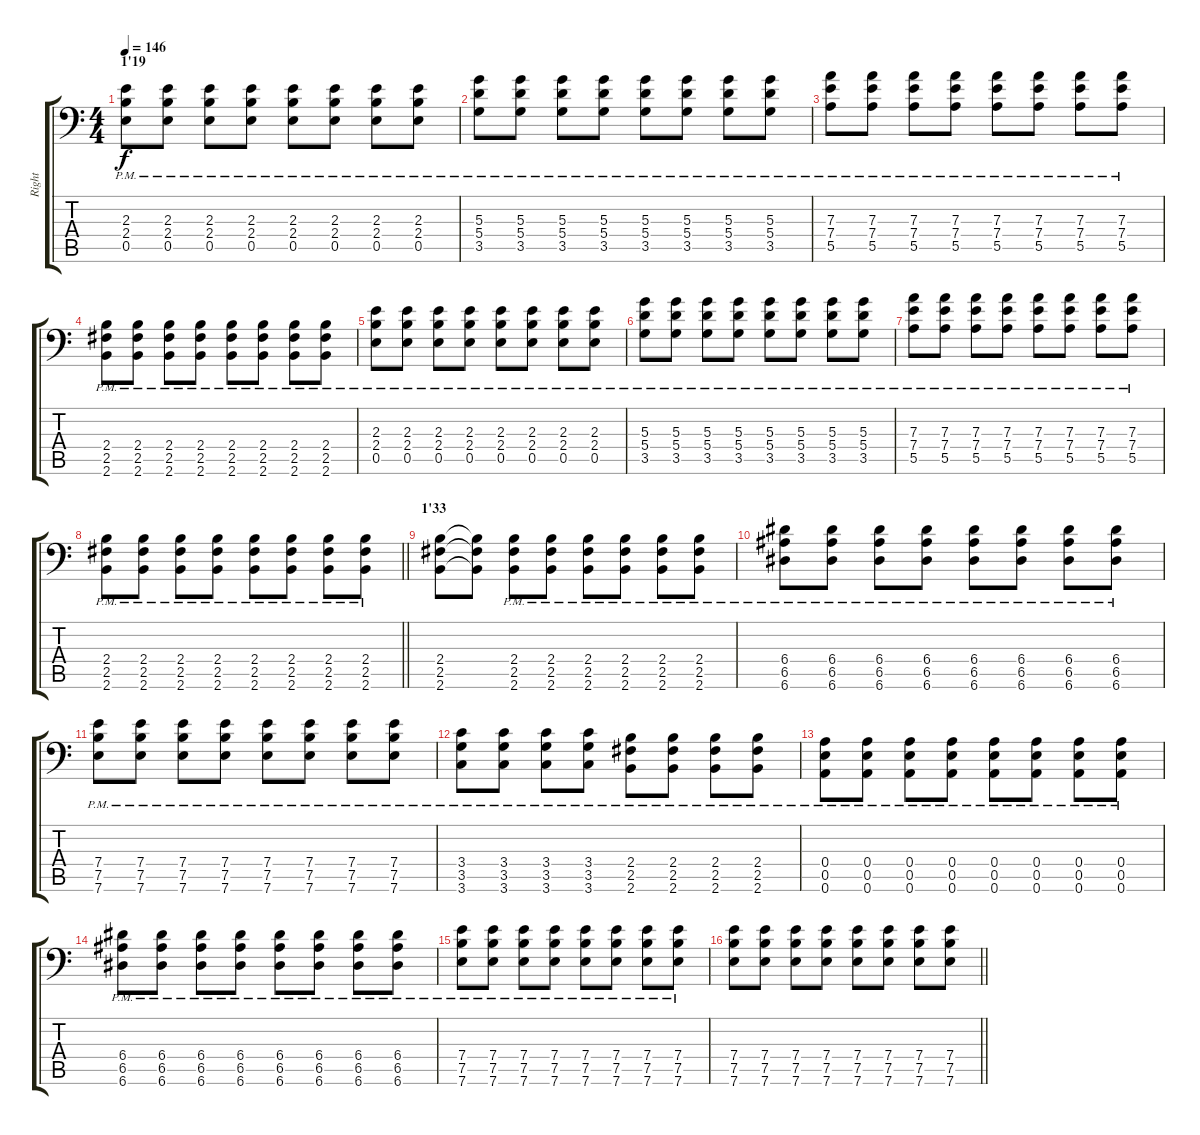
\track ("Right" "Right") {instrument distortionguitar}
\staff {score tabs}
\tuning (B3 Gb3 D3 A2 E2 A1) {hide}
\ts (4 4)
\section ("" "1'19")
\tempo 146
\clef f4
\ks c
(2.3{pm} 2.4{pm} 0.5{pm}).8{dy f} (2.3{pm} 2.4{pm} 0.5{pm}).8 (2.3{pm} 2.4{pm} 0.5{pm}).8 (2.3{pm} 2.4{pm} 0.5{pm}).8 (2.3{pm} 2.4{pm} 0.5{pm}).8 (2.3{pm} 2.4{pm} 0.5{pm}).8 (2.3{pm} 2.4{pm} 0.5{pm}).8 (2.3{pm} 2.4{pm} 0.5{pm}).8 |
(5.3{pm} 5.4{pm} 3.5{pm}).8 (5.3{pm} 5.4{pm} 3.5{pm}).8 (5.3{pm} 5.4{pm} 3.5{pm}).8 (5.3{pm} 5.4{pm} 3.5{pm}).8 (5.3{pm} 5.4{pm} 3.5{pm}).8 (5.3{pm} 5.4{pm} 3.5{pm}).8 (5.3{pm} 5.4{pm} 3.5{pm}).8 (5.3{pm} 5.4{pm} 3.5{pm}).8 |
(7.3{pm} 7.4{pm} 5.5{pm}).8 (7.3{pm} 7.4{pm} 5.5{pm}).8 (7.3{pm} 7.4{pm} 5.5{pm}).8 (7.3{pm} 7.4{pm} 5.5{pm}).8 (7.3{pm} 7.4{pm} 5.5{pm}).8 (7.3{pm} 7.4{pm} 5.5{pm}).8 (7.3{pm} 7.4{pm} 5.5{pm}).8 (7.3{pm} 7.4{pm} 5.5{pm}).8 |
(2.4{pm} 2.5{pm} 2.6{pm}).8 (2.4{pm} 2.5{pm} 2.6{pm}).8 (2.4{pm} 2.5{pm} 2.6{pm}).8 (2.4{pm} 2.5{pm} 2.6{pm}).8 (2.4{pm} 2.5{pm} 2.6{pm}).8 (2.4{pm} 2.5{pm} 2.6{pm}).8 (2.4{pm} 2.5{pm} 2.6{pm}).8 (2.4{pm} 2.5{pm} 2.6{pm}).8 |
(2.3{pm} 2.4{pm} 0.5{pm}).8 (2.3{pm} 2.4{pm} 0.5{pm}).8 (2.3{pm} 2.4{pm} 0.5{pm}).8 (2.3{pm} 2.4{pm} 0.5{pm}).8 (2.3{pm} 2.4{pm} 0.5{pm}).8 (2.3{pm} 2.4{pm} 0.5{pm}).8 (2.3{pm} 2.4{pm} 0.5{pm}).8 (2.3{pm} 2.4{pm} 0.5{pm}).8 |
(5.3{pm} 5.4{pm} 3.5{pm}).8 (5.3{pm} 5.4{pm} 3.5{pm}).8 (5.3{pm} 5.4{pm} 3.5{pm}).8 (5.3{pm} 5.4{pm} 3.5{pm}).8 (5.3{pm} 5.4{pm} 3.5{pm}).8 (5.3{pm} 5.4{pm} 3.5{pm}).8 (5.3{pm} 5.4{pm} 3.5{pm}).8 (5.3{pm} 5.4{pm} 3.5{pm}).8 |
(7.3{pm} 7.4{pm} 5.5{pm}).8 (7.3{pm} 7.4{pm} 5.5{pm}).8 (7.3{pm} 7.4{pm} 5.5{pm}).8 (7.3{pm} 7.4{pm} 5.5{pm}).8 (7.3{pm} 7.4{pm} 5.5{pm}).8 (7.3{pm} 7.4{pm} 5.5{pm}).8 (7.3{pm} 7.4{pm} 5.5{pm}).8 (7.3{pm} 7.4{pm} 5.5{pm}).8 |
\barLineRight lightlight
(2.4{pm} 2.5{pm} 2.6{pm}).8 (2.4{pm} 2.5{pm} 2.6{pm}).8 (2.4{pm} 2.5{pm} 2.6{pm}).8 (2.4{pm} 2.5{pm} 2.6{pm}).8 (2.4{pm} 2.5{pm} 2.6{pm}).8 (2.4{pm} 2.5{pm} 2.6{pm}).8 (2.4{pm} 2.5{pm} 2.6{pm}).8 (2.4{pm} 2.5{pm} 2.6{pm}).8 |
\section ("" "1'33")
(2.4 2.5 2.6).8 (2.4{t} 2.5{t} 2.6{t}).8 (2.4{pm} 2.5{pm} 2.6{pm}).8 (2.4{pm} 2.5{pm} 2.6{pm}).8 (2.4{pm} 2.5{pm} 2.6{pm}).8 (2.4{pm} 2.5{pm} 2.6{pm}).8 (2.4{pm} 2.5{pm} 2.6{pm}).8 (2.4{pm} 2.5{pm} 2.6{pm}).8 |
(6.4{pm} 6.5{pm} 6.6{pm}).8 (6.4{pm} 6.5{pm} 6.6{pm}).8 (6.4{pm} 6.5{pm} 6.6{pm}).8 (6.4{pm} 6.5{pm} 6.6{pm}).8 (6.4{pm} 6.5{pm} 6.6{pm}).8 (6.4{pm} 6.5{pm} 6.6{pm}).8 (6.4{pm} 6.5{pm} 6.6{pm}).8 (6.4{pm} 6.5{pm} 6.6{pm}).8 |
(7.4{pm} 7.5{pm} 7.6{pm}).8 (7.4{pm} 7.5{pm} 7.6{pm}).8 (7.4{pm} 7.5{pm} 7.6{pm}).8 (7.4{pm} 7.5{pm} 7.6{pm}).8 (7.4{pm} 7.5{pm} 7.6{pm}).8 (7.4{pm} 7.5{pm} 7.6{pm}).8 (7.4{pm} 7.5{pm} 7.6{pm}).8 (7.4{pm} 7.5{pm} 7.6{pm}).8 |
(3.4{pm} 3.5{pm} 3.6{pm}).8 (3.4{pm} 3.5{pm} 3.6{pm}).8 (3.4{pm} 3.5{pm} 3.6{pm}).8 (3.4{pm} 3.5{pm} 3.6{pm}).8 (2.4{pm} 2.5{pm} 2.6{pm}).8 (2.4{pm} 2.5{pm} 2.6{pm}).8 (2.4{pm} 2.5{pm} 2.6{pm}).8 (2.4{pm} 2.5{pm} 2.6{pm}).8 |
(0.4{pm} 0.5{pm} 0.6).8 (0.4{pm} 0.5{pm} 0.6).8 (0.4{pm} 0.5{pm} 0.6).8 (0.4{pm} 0.5{pm} 0.6).8 (0.4{pm} 0.5{pm} 0.6).8 (0.4{pm} 0.5{pm} 0.6).8 (0.4{pm} 0.5{pm} 0.6).8 (0.4{pm} 0.5{pm} 0.6).8 |
(6.4{pm} 6.5{pm} 6.6{pm}).8 (6.4{pm} 6.5{pm} 6.6{pm}).8 (6.4{pm} 6.5{pm} 6.6{pm}).8 (6.4{pm} 6.5{pm} 6.6{pm}).8 (6.4{pm} 6.5{pm} 6.6{pm}).8 (6.4{pm} 6.5{pm} 6.6{pm}).8 (6.4{pm} 6.5{pm} 6.6{pm}).8 (6.4{pm} 6.5{pm} 6.6{pm}).8 |
(7.4{pm} 7.5{pm} 7.6{pm}).8 (7.4{pm} 7.5{pm} 7.6{pm}).8 (7.4{pm} 7.5{pm} 7.6{pm}).8 (7.4{pm} 7.5{pm} 7.6{pm}).8 (7.4{pm} 7.5{pm} 7.6{pm}).8 (7.4{pm} 7.5{pm} 7.6{pm}).8 (7.4{pm} 7.5{pm} 7.6{pm}).8 (7.4{pm} 7.5{pm} 7.6{pm}).8 |
\barLineRight lightlight
(7.4 7.5 7.6).8 (7.4 7.5 7.6).8 (7.4 7.5 7.6).8 (7.4 7.5 7.6).8 (7.4 7.5 7.6).8 (7.4 7.5 7.6).8 (7.4 7.5 7.6).8 (7.4 7.5 7.6).8
